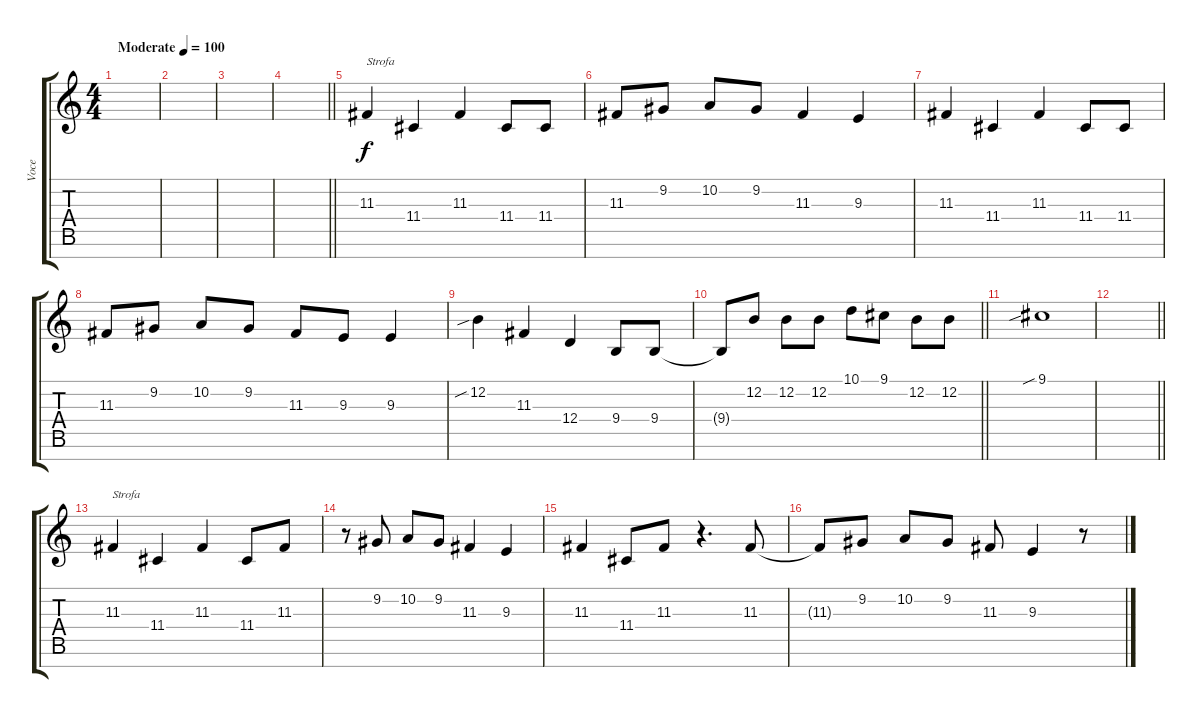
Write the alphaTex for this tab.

\track ("Voce" "Voce") {instrument lead1square}
\staff {score tabs}
\tuning (E4 B3 G3 D3 A2 E2 B1) {hide}
\ts (4 4)
\tempo (100 "Moderate")
\clef g2
\ks c
|
|
|
\barLineRight lightlight
|
11.3.4{txt "Strofa"} 11.4.4 11.3.4 11.4.8 11.4.8 |
11.3.8 9.2.8 10.2.8 9.2.8 11.3.4 9.3.4 |
11.3.4 11.4.4 11.3.4 11.4.8 11.4.8 |
11.3.8 9.2.8 10.2.8 9.2.8 11.3.8 9.3.8 9.3.4 |
12.2{sib}.4 11.3.4 12.4.4 9.4.8 9.4.8 |
\barLineRight lightlight
9.4{t}.8 12.2.8 12.2.8 12.2.8 10.1.8 9.1.8 12.2.8 12.2.8 |
9.1{sib}.1 |
\barLineRight lightlight
|
11.3.4{txt "Strofa"} 11.4.4 11.3.4 11.4.8 11.3.8 |
r.8 9.2.8 10.2.8 9.2.8 11.3.4 9.3.4 |
11.3.4 11.4.8 11.3.8 r.4{d} 11.3.8 |
11.3{t}.8 9.2.8 10.2.8 9.2.8 11.3.8 9.3.4 r.8
